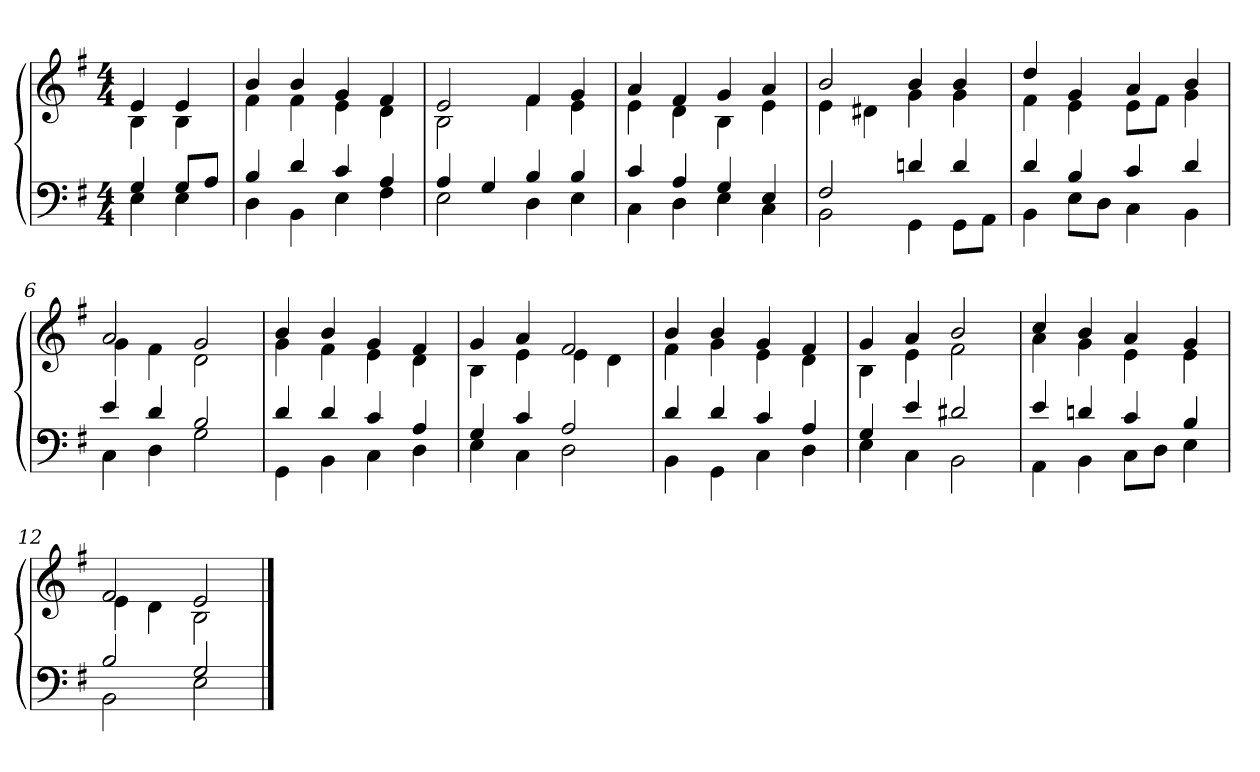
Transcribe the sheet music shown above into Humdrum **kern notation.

**kern	**kern
*part1	*part1
*staff2	*staff1
*clefF4	*clefG2
*k[f#]	*k[f#]
*e:	*e:
*M4/4	*M4/4
=	=
*^	*^
4G	4E	4e	4B
8GL	4E	4e	4B
8AJ	.	.	.
=1	=1	=1	=1
4B	4D	4b	4f#
4d	4BB	4b	4f#
4c	4E	4g	4e
4A	4F#	4f#	4d
=2	=2	=2	=2
4A	2E	2e	2B
4G	.	.	.
4B	4D	4f#	4f#
4B	4E	4g	4e
=3	=3	=3	=3
4c	4C	4a	4e
4A	4D	4f#	4d
4G	4E	4g	4B
4E	4C	4a	4e
=4	=4	=4	=4
2F#	2BB	2b	4e
.	.	.	4d#X
4dn	4GG	4b	4g
4d	8GGL	4b	4g
.	8AAJ	.	.
=5	=5	=5	=5
4d	4BB	4dd	4f#
4B	8EL	4g	4e
.	8DJ	.	.
4c	4C	4a	8eL
.	.	.	8f#J
4d	4BB	4b	4g
=6	=6	=6	=6
4e	4C	2a	4g
4d	4D	.	4f#
2B	2G	2g	2d
=7	=7	=7	=7
4d	4GG	4b	4g
4d	4BB	4b	4f#
4c	4C	4g	4e
4A	4D	4f#	4d
=8	=8	=8	=8
4G	4E	4g	4B
4c	4C	4a	4e
2A	2D	2f#	4e
.	.	.	4d
=9	=9	=9	=9
4d	4BB	4b	4f#
4d	4GG	4b	4g
4c	4C	4g	4e
4A	4D	4f#	4d
=10	=10	=10	=10
4G	4E	4g	4B
4e	4C	4a	4e
2d#X	2BB	2b	2f#
=11	=11	=11	=11
4e	4AA	4cc	4a
4dn	4BB	4b	4g
4c	8CL	4a	4e
.	8DJ	.	.
4B	4E	4g	4e
=12	=12	=12	=12
2B	2BB	2f#	4e
.	.	.	4d
2G	2E	2e	2B
*v	*v	*	*
*	*v	*v
==	==
*-	*-
